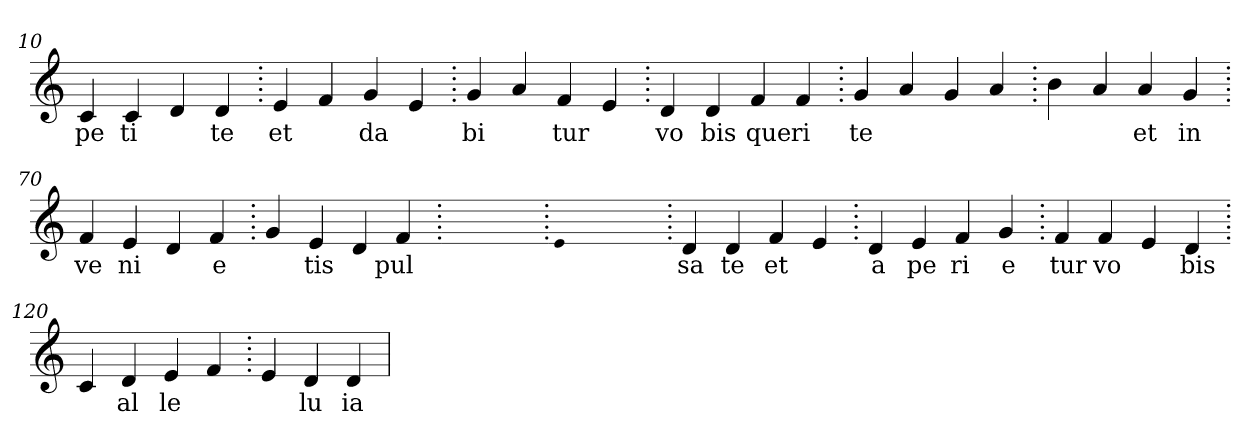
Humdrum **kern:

**kern	**text
*part1	*part1
*staff1	*staff1
*clefG2	*
=10.	=10.
4c	pe
4c	ti
4d	.
4d	te
=20.	=20.
4e	et
4f	.
4g	da
4e	.
=30.	=30.
4g	bi
4a	.
4f	tur
4e	.
=40.	=40.
4d	vo
4d	bis
4f	que
4f	ri
=50.	=50.
4g	te
4a	.
4g	.
4a	.
=60.	=60.
4b	.
4a	.
4a	et
4g	in
=70.	=70.
4f	ve
4e	ni
4d	.
4f	e
=80.	=80.
4g	.
4e	tis
4d	.
4f	pul
=90.	=90.
1ryy	.
=90.	=90.
qqe	.
1ryy	.
=90.	=90.
4d	sa
4d	te
4f	et
4e	.
=100.	=100.
4d	a
4e	pe
4f	ri
4g	e
=110.	=110.
4f	tur
4f	vo
4e	.
4d	bis
=120.	=120.
4c	.
4d	al
4e	le
4f	.
=130.	=130.
4e	.
4d	lu
4d	ia
=	=
*-	*-
